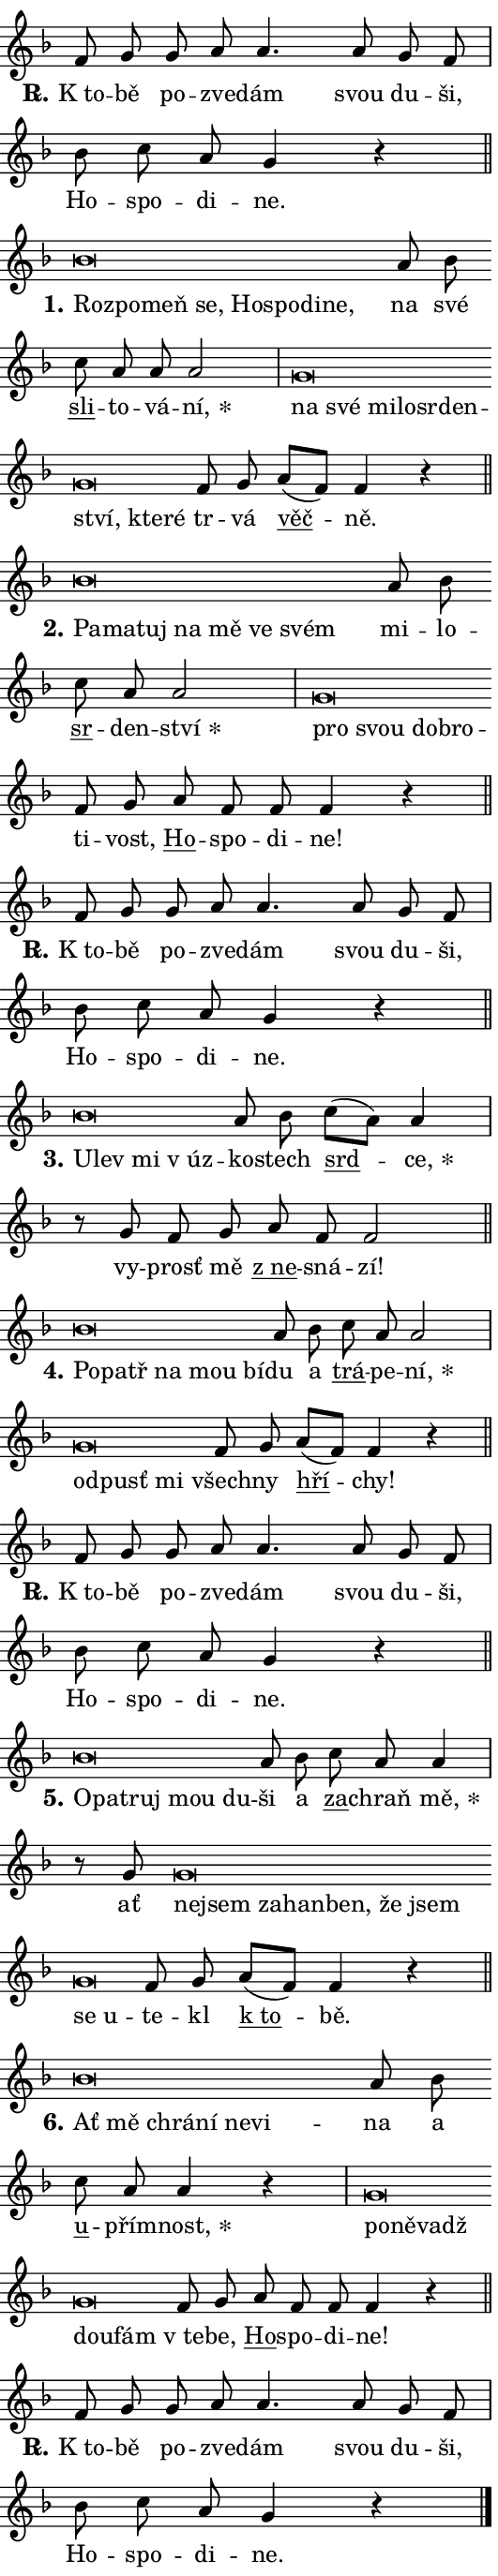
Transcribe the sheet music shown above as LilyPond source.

\version "2.24.0"
\header { tagline = "" }
\paper {
  indent = 0\cm
  top-margin = 0\cm
  right-margin = 0.13\cm % to fit lyric hyphens
  bottom-margin = 0\cm
  left-margin = 0\cm
  paper-width = 9\cm
  page-breaking = #ly:one-page-breaking
  system-system-spacing.basic-distance = #11
  score-system-spacing.basic-distance = #11
  ragged-last = ##f
}


%% Author: Thomas Morley
%% https://lists.gnu.org/archive/html/lilypond-user/2020-05/msg00002.html
#(define (line-position grob)
"Returns position of @var[grob} in current system:
   @code{'start}, if at first time-step
   @code{'end}, if at last time-step
   @code{'middle} otherwise
"
  (let* ((col (ly:item-get-column grob))
         (ln (ly:grob-object col 'left-neighbor))
         (rn (ly:grob-object col 'right-neighbor))
         (col-to-check-left (if (ly:grob? ln) ln col))
         (col-to-check-right (if (ly:grob? rn) rn col))
         (break-dir-left
           (and
             (ly:grob-property col-to-check-left 'non-musical #f)
             (ly:item-break-dir col-to-check-left)))
         (break-dir-right
           (and
             (ly:grob-property col-to-check-right 'non-musical #f)
             (ly:item-break-dir col-to-check-right))))
        (cond ((eqv? 1 break-dir-left) 'start)
              ((eqv? -1 break-dir-right) 'end)
              (else 'middle))))

#(define (tranparent-at-line-position vctor)
  (lambda (grob)
  "Relying on @code{line-position} select the relevant enry from @var{vctor}.
Used to determine transparency,"
    (case (line-position grob)
      ((end) (not (vector-ref vctor 0)))
      ((middle) (not (vector-ref vctor 1)))
      ((start) (not (vector-ref vctor 2))))))

noteHeadBreakVisibility =
#(define-music-function (break-visibility)(vector?)
"Makes @code{NoteHead}s transparent relying on @var{break-visibility}"
#{
  \override NoteHead.transparent =
    #(tranparent-at-line-position break-visibility)
#})

#(define delete-ledgers-for-transparent-note-heads
  (lambda (grob)
    "Reads whether a @code{NoteHead} is transparent.
If so this @code{NoteHead} is removed from @code{'note-heads} from
@var{grob}, which is supposed to be @code{LedgerLineSpanner}.
As a result ledgers are not printed for this @code{NoteHead}"
    (let* ((nhds-array (ly:grob-object grob 'note-heads))
           (nhds-list
             (if (ly:grob-array? nhds-array)
                 (ly:grob-array->list nhds-array)
                 '()))
           ;; Relies on the transparent-property being done before
           ;; Staff.LedgerLineSpanner.after-line-breaking is executed.
           ;; This is fragile ...
           (to-keep
             (remove
               (lambda (nhd)
                 (ly:grob-property nhd 'transparent #f))
               nhds-list)))
      ;; TODO find a better method to iterate over grob-arrays, similiar
      ;; to filter/remove etc for lists
      ;; For now rebuilt from scratch
      (set! (ly:grob-object grob 'note-heads)  '())
      (for-each
        (lambda (nhd)
          (ly:pointer-group-interface::add-grob grob 'note-heads nhd))
        to-keep))))

squashNotes = {
  \override NoteHead.X-extent = #'(-0.2 . 0.2)
  \override NoteHead.Y-extent = #'(-0.75 . 0)
  \override NoteHead.stencil =
    #(lambda (grob)
       (let ((pos (ly:grob-property grob 'staff-position)))
         (begin
           (if (< pos -7) (display "ERROR: Lower brevis then expected\n") (display ""))
           (if (<= pos -6) ly:text-interface::print ly:note-head::print))))
}
unSquashNotes = {
  \revert NoteHead.X-extent
  \revert NoteHead.Y-extent
  \revert NoteHead.stencil
}

hideNotes = \noteHeadBreakVisibility #begin-of-line-visible
unHideNotes = \noteHeadBreakVisibility #all-visible

% work-around for resetting accidentals
% https://lilypond.org/doc/v2.23/Documentation/notation/displaying-rhythms#unmetered-music
cadenzaMeasure = {
  \cadenzaOff
  \partial 1024 s1024
  \cadenzaOn
}

#(define-markup-command (accent layout props text) (markup?)
  "Underline accented syllable"
  (interpret-markup layout props
    #{\markup \override #'(offset . 4.3) \underline { #text }#}))

responsum = \markup \concat {
  "R" \hspace #-1.05 \path #0.1 #'((moveto 0 0.07) (lineto 0.9 0.8)) \hspace #0.05 "."
}

spaceSize = #0.6828661417322834 % exact space size for TeX Gyre Schola

\layout {
  \context {
    \Staff
    \remove "Time_signature_engraver"
    \override LedgerLineSpanner.after-line-breaking = #delete-ledgers-for-transparent-note-heads
  }
  \context {
    \Lyrics {
      \override LyricSpace.minimum-distance = \spaceSize
      \override LyricText.font-name = #"TeX Gyre Schola"
      \override LyricText.font-size = 1
      \override StanzaNumber.font-name = #"TeX Gyre Schola Bold"
      \override StanzaNumber.font-size = 1
    }
  }
  \context {
    \Score 
    \override NoteHead.text =
      #(lambda (grob) 
        (let ((pos (ly:grob-property grob 'staff-position)))
          #{\markup {
            \combine
              \halign #-0.55 \raise #(if (= pos -6) 0 0.5) \override #'(thickness . 2) \draw-line #'(3.2 . 0)
              \musicglyph "noteheads.sM1"
          }#}))
  }
}

% magnetic-lyrics.ily
%
%   written by
%     Jean Abou Samra <jean@abou-samra.fr>
%     Werner Lemberg <wl@gnu.org>
%
%   adapted by
%     Jiri Hon <jiri.hon@gmail.com>
%
% Version 2022-Apr-15

% https://www.mail-archive.com/lilypond-user@gnu.org/msg149350.html

#(define (Left_hyphen_pointer_engraver context)
   "Collect syllable-hyphen-syllable occurrences in lyrics and store
them in properties.  This engraver only looks to the left.  For
example, if the lyrics input is @code{foo -- bar}, it does the
following.

@itemize @bullet
@item
Set the @code{text} property of the @code{LyricHyphen} grob between
@q{foo} and @q{bar} to @code{foo}.

@item
Set the @code{left-hyphen} property of the @code{LyricText} grob with
text @q{foo} to the @code{LyricHyphen} grob between @q{foo} and
@q{bar}.
@end itemize

Use this auxiliary engraver in combination with the
@code{lyric-@/text::@/apply-@/magnetic-@/offset!} hook."
   (let ((hyphen #f)
         (text #f))
     (make-engraver
      (acknowledgers
       ((lyric-syllable-interface engraver grob source-engraver)
        (set! text grob)))
      (end-acknowledgers
       ((lyric-hyphen-interface engraver grob source-engraver)
        ;(when (not (grob::has-interface grob 'lyric-space-interface))
          (set! hyphen grob)));)
      ((stop-translation-timestep engraver)
       (when (and text hyphen)
         (ly:grob-set-object! text 'left-hyphen hyphen))
       (set! text #f)
       (set! hyphen #f)))))

#(define (lyric-text::apply-magnetic-offset! grob)
   "If the space between two syllables is less than the value in
property @code{LyricText@/.details@/.squash-threshold}, move the right
syllable to the left so that it gets concatenated with the left
syllable.

Use this function as a hook for
@code{LyricText@/.after-@/line-@/breaking} if the
@code{Left_@/hyphen_@/pointer_@/engraver} is active."
   (let ((hyphen (ly:grob-object grob 'left-hyphen #f)))
     (when hyphen
       (let ((left-text (ly:spanner-bound hyphen LEFT)))
         (when (grob::has-interface left-text 'lyric-syllable-interface)
           (let* ((common (ly:grob-common-refpoint grob left-text X))
                  (this-x-ext (ly:grob-extent grob common X))
                  (left-x-ext
                   (begin
                     ;; Trigger magnetism for left-text.
                     (ly:grob-property left-text 'after-line-breaking)
                     (ly:grob-extent left-text common X)))
                  ;; `delta` is the gap width between two syllables.
                  (delta (- (interval-start this-x-ext)
                            (interval-end left-x-ext)))
                  (details (ly:grob-property grob 'details))
                  (threshold (assoc-get 'squash-threshold details 0.2)))
             (when (< delta threshold)
               (let* (;; We have to manipulate the input text so that
                      ;; ligatures crossing syllable boundaries are not
                      ;; disabled.  For languages based on the Latin
                      ;; script this is essentially a beautification.
                      ;; However, for non-Western scripts it can be a
                      ;; necessity.
                      (lt (ly:grob-property left-text 'text))
                      (rt (ly:grob-property grob 'text))
                      (is-space (grob::has-interface hyphen 'lyric-space-interface))
                      (space (if is-space " " ""))
                      (extra-delta (if is-space spaceSize 0))
                      ;; Append new syllable.
                      (ltrt-space (if (and (string? lt) (string? rt))
                                (string-append lt space rt)
                                (make-concat-markup (list lt space rt))))
                      ;; Right-align `ltrt` to the right side.
                      (ltrt-space-markup (grob-interpret-markup
                               grob
                               (make-translate-markup
                                (cons (interval-length this-x-ext) 0)
                                (make-right-align-markup ltrt-space)))))
                 (begin
                   ;; Don't print `left-text`.
                   (ly:grob-set-property! left-text 'stencil #f)
                   ;; Set text and stencil (which holds all collected
                   ;; syllables so far) and shift it to the left.
                   (ly:grob-set-property! grob 'text ltrt-space)
                   (ly:grob-set-property! grob 'stencil ltrt-space-markup)
                   (ly:grob-translate-axis! grob (- (- delta extra-delta)) X))))))))))


#(define (lyric-hyphen::displace-bounds-first grob)
   ;; Make very sure this callback isn't triggered too early.
   (let ((left (ly:spanner-bound grob LEFT))
         (right (ly:spanner-bound grob RIGHT)))
     (ly:grob-property left 'after-line-breaking)
     (ly:grob-property right 'after-line-breaking)
     (ly:lyric-hyphen::print grob)))

squashThreshold = #0.4

\layout {
  \context {
    \Lyrics
    \consists #Left_hyphen_pointer_engraver
    \override LyricText.after-line-breaking =
      #lyric-text::apply-magnetic-offset!
    \override LyricHyphen.stencil = #lyric-hyphen::displace-bounds-first
    \override LyricText.details.squash-threshold = \squashThreshold
    \override LyricHyphen.minimum-distance = 0
    \override LyricHyphen.minimum-length = \squashThreshold
  }
}

squashText = \override LyricText.details.squash-threshold = 9999
unSquashText = \override LyricText.details.squash-threshold = \squashThreshold

leftText = \override LyricText.self-alignment-X = #LEFT
unLeftText = \revert LyricText.self-alignment-X

starOffset = #(lambda (grob) 
                (let ((x_offset (ly:self-alignment-interface::aligned-on-x-parent grob)))
                  (if (= x_offset 0) 0 (+ x_offset 1.2))))

star = #(define-music-function (syllable)(string?)
"Append star separator at the end of a syllable"
#{
  \once \override LyricText.X-offset = #starOffset
  \lyricmode { \markup {
    #syllable
    \override #'((font-name . "TeX Gyre Schola Bold")) \hspace #0.2 \lower #0.65 \larger "*"
  } }
#})

starAccent = #(define-music-function (syllable)(string?)
"Append star separator at the end of a syllable and make accent"
#{
  \once \override LyricText.X-offset = #starOffset
  \lyricmode { \markup {
    \accent #syllable
    \override #'((font-name . "TeX Gyre Schola Bold")) \hspace #0.2 \lower #0.65 \larger "*"
  } }
#})

breath = #(define-music-function (syllable)(string?)
"Append breathing indicator at the end of a syllable"
#{
  \lyricmode { \markup { #syllable "+" } }
#})

optionalBreath = #(define-music-function (syllable)(string?)
"Append optional breathing indicator at the end of a syllable"
#{
  \lyricmode { \markup { #syllable "(+)" } }
#})


\score {
    <<
        \new Voice = "melody" { \cadenzaOn \key f \major \relative { f'8 g \bar "" g a a4. \bar "" a8 g f \cadenzaMeasure \bar "|" bes c a g4 r \cadenzaMeasure \bar "||" \break } }
        \new Lyrics \lyricsto "melody" { \lyricmode { \set stanza = \responsum
"K to" -- bě po -- zve -- dám svou du -- ši, Ho -- spo -- di -- ne. } }
    >>
    \layout {}
}

\score {
    <<
        \new Voice = "melody" { \cadenzaOn \key f \major \relative { \squashNotes bes'\breve*1/16 \hideNotes \breve*1/16 \bar "" \breve*1/16 \bar "" \breve*1/16 \bar "" \breve*1/16 \bar "" \breve*1/16 \bar "" \breve*1/16 \breve*1/16 \bar "" \unHideNotes \unSquashNotes a8 bes \bar "" c a a a2 \cadenzaMeasure \bar "|" \squashNotes g\breve*1/16 \hideNotes \breve*1/16 \bar "" \breve*1/16 \bar "" \breve*1/16 \bar "" \breve*1/16 \bar "" \breve*1/16 \bar "" \breve*1/16 \bar "" \breve*1/16 \breve*1/16 \bar "" \unHideNotes \unSquashNotes f8 g \bar "" a[( f)] f4 r \cadenzaMeasure \bar "||" \break } }
        \new Lyrics \lyricsto "melody" { \lyricmode { \set stanza = "1."
\leftText Roz -- \squashText po -- meň se, Ho -- spo -- di -- ne, \unLeftText \unSquashText na své \markup \accent sli -- to -- vá -- \star ní, \leftText na \squashText své mi -- lo -- sr -- den -- ství, kte -- ré \unLeftText \unSquashText tr -- vá \markup \accent věč -- ně. } }
    >>
    \layout {}
}

\score {
    <<
        \new Voice = "melody" { \cadenzaOn \key f \major \relative { \squashNotes bes'\breve*1/16 \hideNotes \breve*1/16 \bar "" \breve*1/16 \bar "" \breve*1/16 \bar "" \breve*1/16 \bar "" \breve*1/16 \breve*1/16 \bar "" \unHideNotes \unSquashNotes a8 bes \bar "" c a a2 \cadenzaMeasure \bar "|" \squashNotes g\breve*1/16 \hideNotes \breve*1/16 \bar "" \breve*1/16 \breve*1/16 \bar "" \unHideNotes \unSquashNotes f8 g \bar "" a f f f4 r \cadenzaMeasure \bar "||" \break } }
        \new Lyrics \lyricsto "melody" { \lyricmode { \set stanza = "2."
\leftText Pa -- \squashText ma -- tuj na mě ve svém \unLeftText \unSquashText mi -- lo -- \markup \accent sr -- den -- \star ství \leftText pro \squashText svou dob -- ro -- \unLeftText \unSquashText ti -- vost, \markup \accent Ho -- spo -- di -- ne! } }
    >>
    \layout {}
}

\score {
    <<
        \new Voice = "melody" { \cadenzaOn \key f \major \relative { f'8 g \bar "" g a a4. \bar "" a8 g f \cadenzaMeasure \bar "|" bes c a g4 r \cadenzaMeasure \bar "||" \break } }
        \new Lyrics \lyricsto "melody" { \lyricmode { \set stanza = \responsum
"K to" -- bě po -- zve -- dám svou du -- ši, Ho -- spo -- di -- ne. } }
    >>
    \layout {}
}

\score {
    <<
        \new Voice = "melody" { \cadenzaOn \key f \major \relative { \squashNotes bes'\breve*1/16 \hideNotes \breve*1/16 \bar "" \breve*1/16 \breve*1/16 \bar "" \unHideNotes \unSquashNotes a8 bes \bar "" c[( a)] a4 \cadenzaMeasure \bar "|" r8 g f8 g \bar "" a f f2 \cadenzaMeasure \bar "||" \break } }
        \new Lyrics \lyricsto "melody" { \lyricmode { \set stanza = "3."
\leftText U -- \squashText lev mi "v úz" -- \unLeftText \unSquashText ko -- stech \markup \accent srd -- \star ce, vy -- prosť mě \markup \accent "z ne" -- sná -- zí! } }
    >>
    \layout {}
}

\score {
    <<
        \new Voice = "melody" { \cadenzaOn \key f \major \relative { \squashNotes bes'\breve*1/16 \hideNotes \breve*1/16 \bar "" \breve*1/16 \bar "" \breve*1/16 \breve*1/16 \bar "" \unHideNotes \unSquashNotes a8 bes \bar "" c a a2 \cadenzaMeasure \bar "|" \squashNotes g\breve*1/16 \hideNotes \breve*1/16 \breve*1/16 \bar "" \unHideNotes \unSquashNotes f8 g \bar "" a[( f)] f4 r \cadenzaMeasure \bar "||" \break } }
        \new Lyrics \lyricsto "melody" { \lyricmode { \set stanza = "4."
\leftText Po -- \squashText patř na mou bí -- \unLeftText \unSquashText du a \markup \accent trá -- pe -- \star ní, \leftText od -- \squashText pusť mi \unLeftText \unSquashText všech -- ny \markup \accent hří -- chy! } }
    >>
    \layout {}
}

\score {
    <<
        \new Voice = "melody" { \cadenzaOn \key f \major \relative { f'8 g \bar "" g a a4. \bar "" a8 g f \cadenzaMeasure \bar "|" bes c a g4 r \cadenzaMeasure \bar "||" \break } }
        \new Lyrics \lyricsto "melody" { \lyricmode { \set stanza = \responsum
"K to" -- bě po -- zve -- dám svou du -- ši, Ho -- spo -- di -- ne. } }
    >>
    \layout {}
}

\score {
    <<
        \new Voice = "melody" { \cadenzaOn \key f \major \relative { \squashNotes bes'\breve*1/16 \hideNotes \breve*1/16 \bar "" \breve*1/16 \bar "" \breve*1/16 \breve*1/16 \bar "" \unHideNotes \unSquashNotes a8 bes \bar "" c a a4 \cadenzaMeasure \bar "|" r8 g8 \squashNotes g\breve*1/16 \hideNotes \breve*1/16 \bar "" \breve*1/16 \bar "" \breve*1/16 \bar "" \breve*1/16 \bar "" \breve*1/16 \bar "" \breve*1/16 \bar "" \breve*1/16 \breve*1/16 \bar "" \unHideNotes \unSquashNotes f8 g \bar "" a[( f)] f4 r \cadenzaMeasure \bar "||" \break } }
        \new Lyrics \lyricsto "melody" { \lyricmode { \set stanza = "5."
\leftText O -- \squashText pa -- truj mou du -- \unLeftText \unSquashText ši a \markup \accent za -- chraň \star mě, ať \leftText nej -- \squashText sem za -- han -- ben, že jsem se u -- \unLeftText \unSquashText te -- kl \markup \accent "k to" -- bě. } }
    >>
    \layout {}
}

\score {
    <<
        \new Voice = "melody" { \cadenzaOn \key f \major \relative { \squashNotes bes'\breve*1/16 \hideNotes \breve*1/16 \bar "" \breve*1/16 \bar "" \breve*1/16 \bar "" \breve*1/16 \breve*1/16 \bar "" \unHideNotes \unSquashNotes a8 bes \bar "" c a a4 r \cadenzaMeasure \bar "|" \squashNotes g\breve*1/16 \hideNotes \breve*1/16 \bar "" \breve*1/16 \bar "" \breve*1/16 \breve*1/16 \bar "" \unHideNotes \unSquashNotes f8 g \bar "" a f f f4 r \cadenzaMeasure \bar "||" \break } }
        \new Lyrics \lyricsto "melody" { \lyricmode { \set stanza = "6."
\leftText Ať \squashText mě chrá -- ní ne -- vi -- \unLeftText \unSquashText na a \markup \accent u -- přím -- \star nost, \leftText po -- \squashText ně -- vadž dou -- fám \unLeftText \unSquashText "v te" -- be, \markup \accent Ho -- spo -- di -- ne! } }
    >>
    \layout {}
}

\score {
    <<
        \new Voice = "melody" { \cadenzaOn \key f \major \relative { f'8 g \bar "" g a a4. \bar "" a8 g f \cadenzaMeasure \bar "|" bes c a g4 r \cadenzaMeasure \bar "||" \break } \bar "|." }
        \new Lyrics \lyricsto "melody" { \lyricmode { \set stanza = \responsum
"K to" -- bě po -- zve -- dám svou du -- ši, Ho -- spo -- di -- ne. } }
    >>
    \layout {}
}
